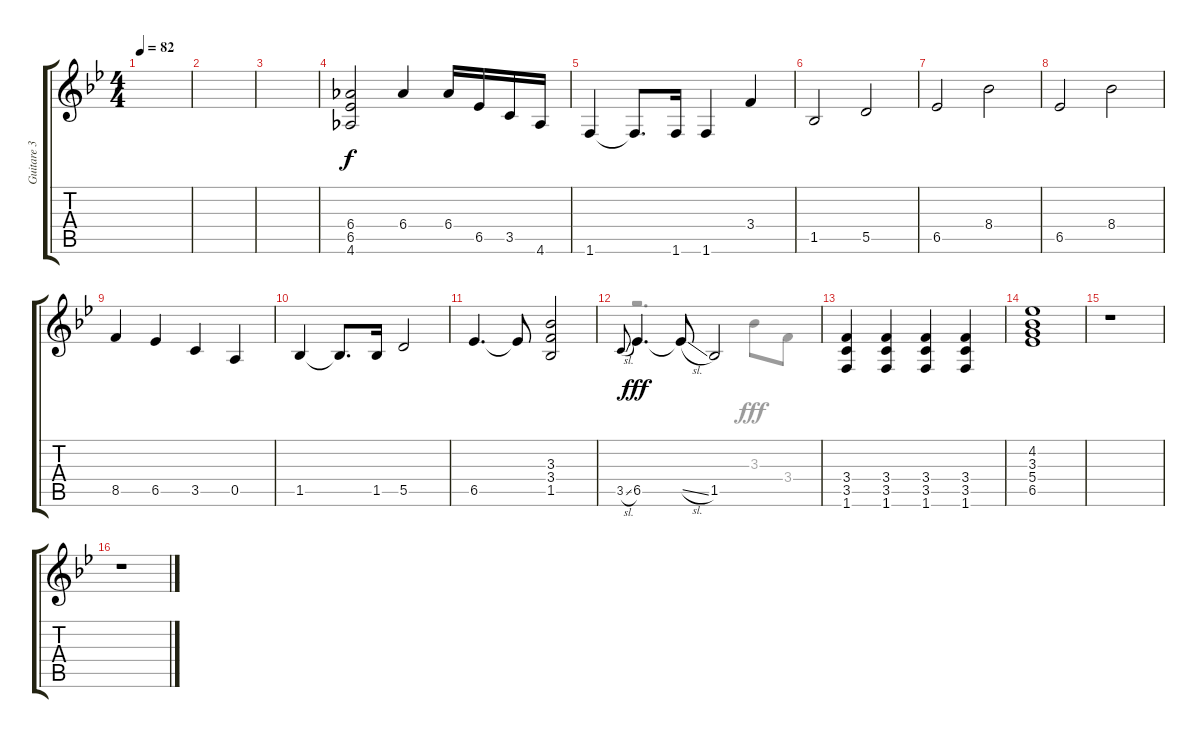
\track ("Guitare 3" "Guitare 3") {instrument overdrivenguitar}
\staff {score tabs}
\tuning (E4 B3 G3 D3 A2 E2) {hide}
\voice
\ts (4 4)
\tempo 82
\clef g2
\ks bb
|
|
|
(6.4 6.5 4.6).2 6.4.4 6.4.16 6.5.16 3.5.16 4.6.16 |
1.6.4 1.6{t}.8{d} 1.6.16 1.6.4 3.4.4 |
1.5.2 5.5.2 |
6.5.2 8.4.2 |
6.5.2 8.4.2 |
8.5.4 6.5.4 3.5.4 0.5.4 |
1.5.4 1.5{t}.8{d} 1.5.16 5.5.2 |
6.5.4{d} 6.5{t}.8 (3.3 3.4 1.5).2 |
3.5{sl}.8{gr onbeat dy f} 6.5.4{d dy fff} 6.5{sl t}.8 1.5.2 |
(3.4 3.5 1.6).4 (3.4 3.5 1.6).4 (3.4 3.5 1.6).4 (3.4 3.5 1.6).4 |
(4.2 3.3 5.4 6.5).1 |
r.1 |
r.1
\voice
\clef g2
\ottava regular
\simile none
\ks bb
|
|
|
|
|
|
|
|
|
|
|
r.2{d} 3.3.8 3.4.8 |
|
|
|
